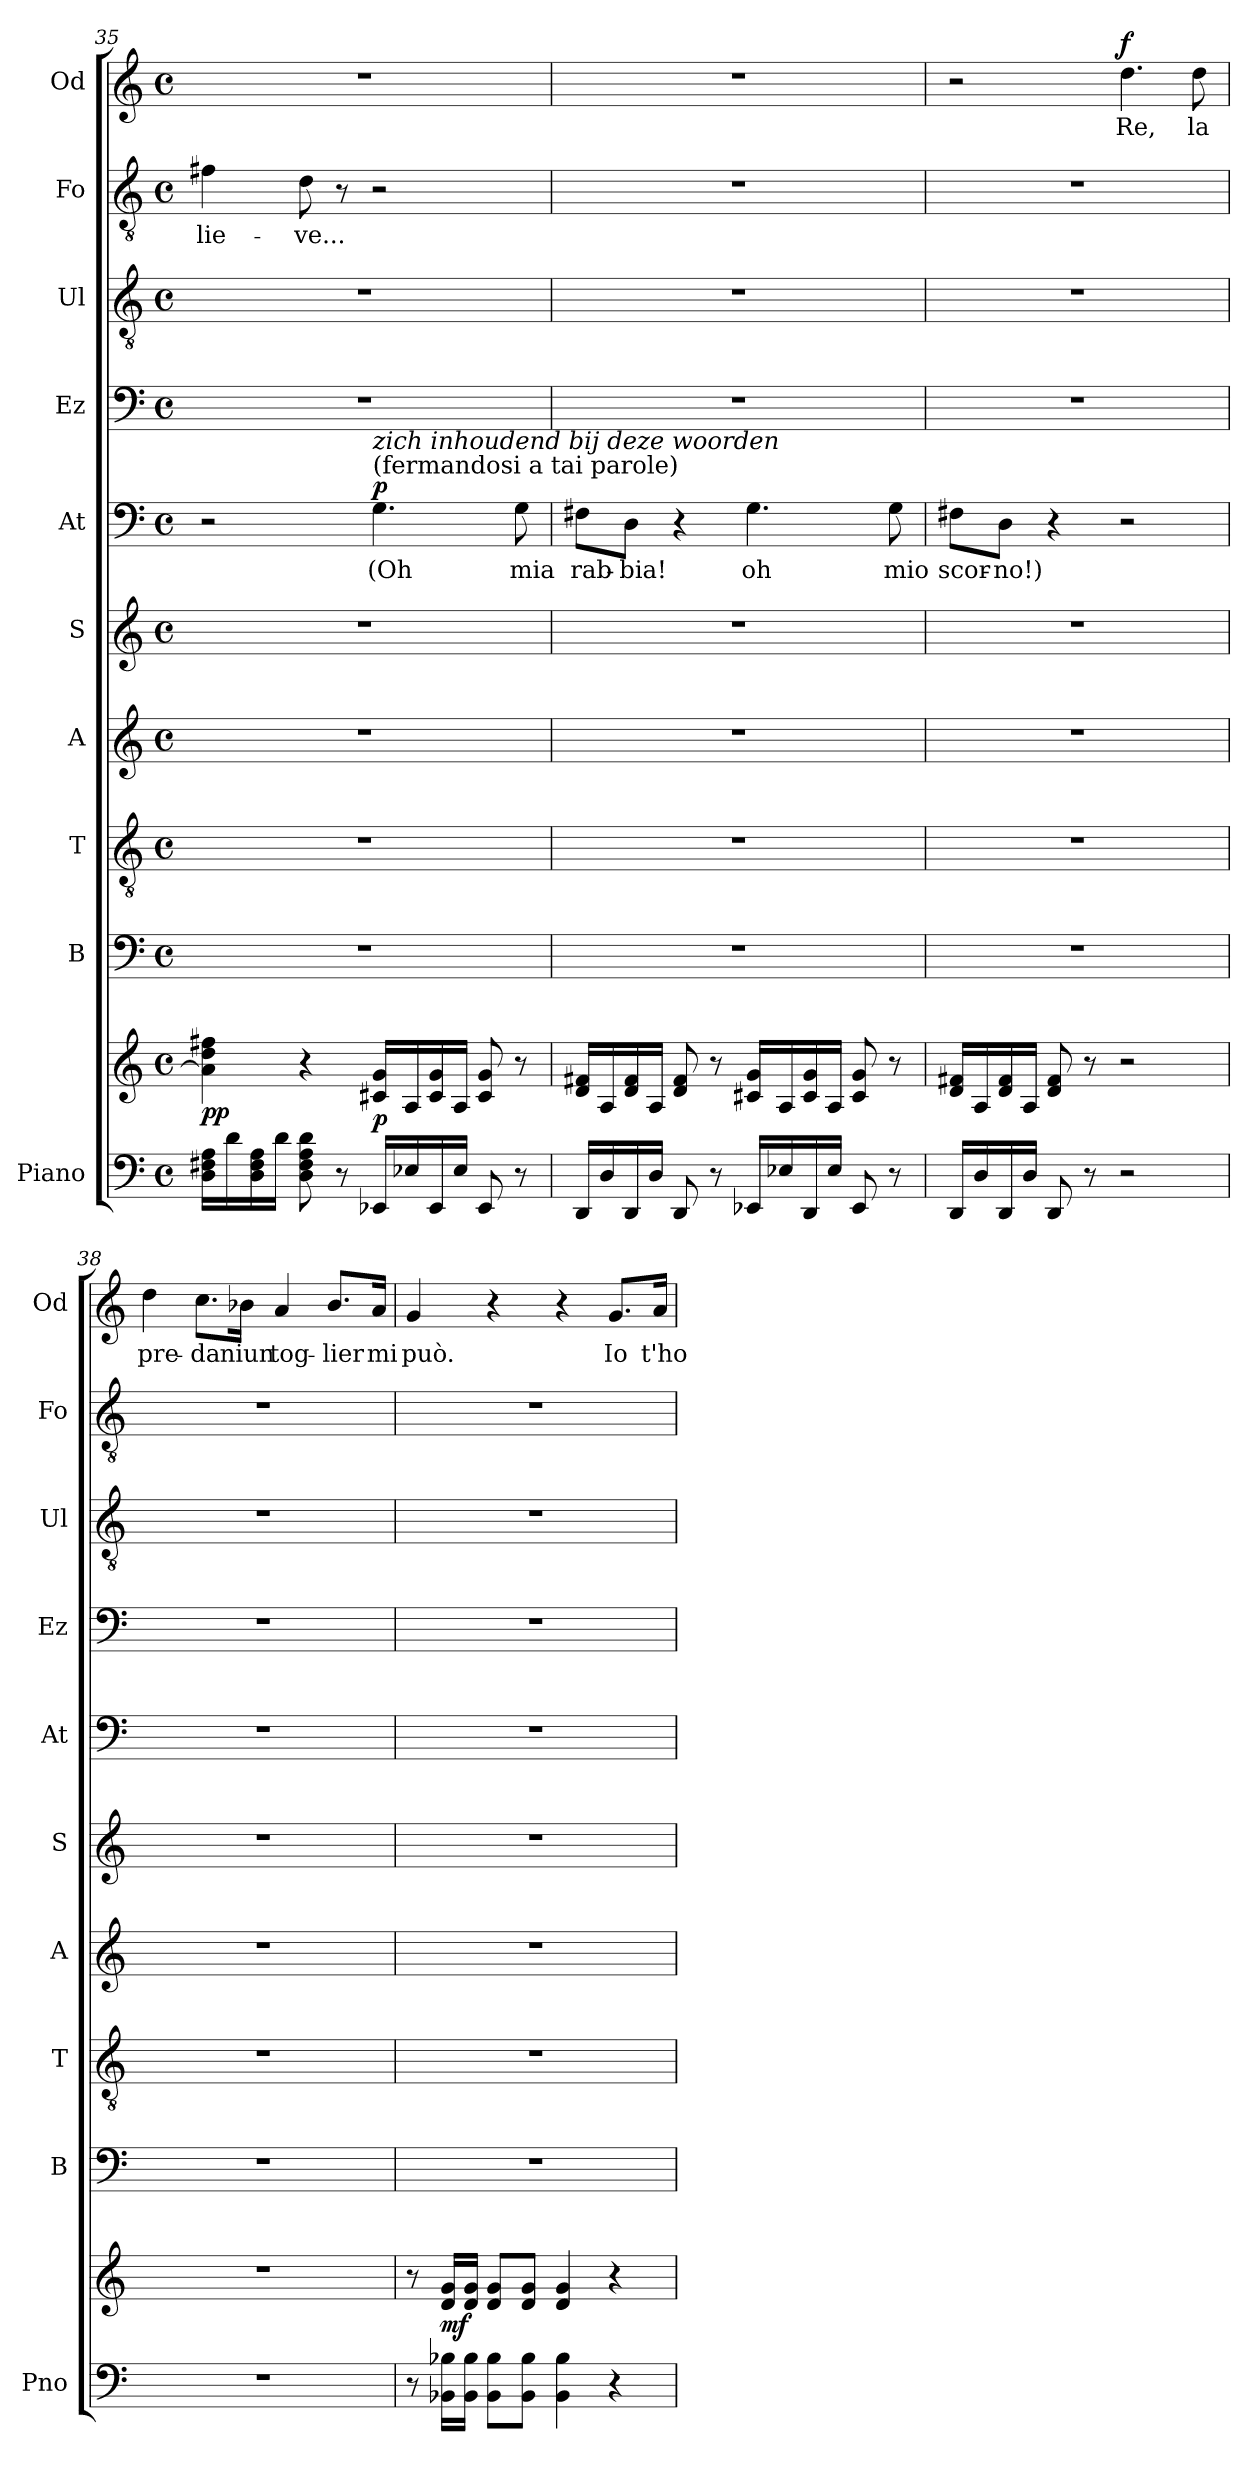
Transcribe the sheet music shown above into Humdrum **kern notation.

**kern	**kern	**dynam	**kern	**kern	**kern	**kern	**kern	**text	**dynam	**kern	**kern	**kern	**text	**kern	**text	**dynam
*part10	*part10	*part10	*part9	*part8	*part7	*part6	*part5	*part5	*part5	*part4	*part3	*part2	*part2	*part1	*part1	*part1
*staff11	*staff10	*staff10/11	*staff9	*staff8	*staff7	*staff6	*staff5	*staff5	*staff5	*staff4	*staff3	*staff2	*staff2	*staff1	*staff1	*staff1
*I"Piano	*	*	*I"B	*I"T	*I"A	*I"S	*I"At	*	*	*I"Ez	*I"Ul	*I"Fo	*	*I"Od	*	*
*I'Pno	*	*	*I'B	*I'T	*I'A	*I'S	*I'At	*	*	*I'Ez	*I'Ul	*I'Fo	*	*I'Od	*	*
!!LO:LB:g=z
*clefF4	*clefG2	*	*clefF4	*clefGv2	*clefG2	*clefG2	*clefF4	*	*	*clefF4	*clefGv2	*clefGv2	*	*clefG2	*	*
*k[]	*k[]	*	*k[]	*k[]	*k[]	*k[]	*k[]	*	*	*k[]	*k[]	*k[]	*	*k[]	*	*
*M4/4	*M4/4	*	*M4/4	*M4/4	*M4/4	*M4/4	*M4/4	*	*	*M4/4	*M4/4	*M4/4	*	*M4/4	*	*
*met(c)	*met(c)	*	*met(c)	*met(c)	*met(c)	*met(c)	*met(c)	*	*	*met(c)	*met(c)	*met(c)	*	*met(c)	*	*
=35	=35	=35	=35	=35	=35	=35	=35	=35	=35	=35	=35	=35	=35	=35	=35	=35
!	!	!LO:DY:b	!	!	!	!	!	!	!	!	!	!	!LO:LY:b	!	!	!
16D\ 16F#X\ 16A\LL	4a\] 4dd\ 4ff#X\	pp	1r	1r	1r	1r	2r	.	.	1r	1r	4f#X\	lie-	1r	.	.
16d\	.	.	.	.	.	.	.	.	.	.	.	.	.	.	.	.
16D\ 16F#\ 16A\	.	.	.	.	.	.	.	.	.	.	.	.	.	.	.	.
16d\JJ	.	.	.	.	.	.	.	.	.	.	.	.	.	.	.	.
!	!	!	!	!	!	!	!	!	!	!	!	!	!LO:LY:b	!	!	!
8D\ 8F#\ 8A\ 8d\	4r	.	.	.	.	.	.	.	.	.	.	8d\	-ve...	.	.	.
8r	.	.	.	.	.	.	.	.	.	.	.	8r	.	.	.	.
!	!	!	!	!	!	!	!LO:TX:a:t=(fermandosi a tai parole)	!	!	!	!	!	!	!	!	!
!	!	!	!	!	!	!	!LO:TX:a:i:t=zich inhoudend bij deze woorden	!	!	!	!	!	!	!	!	!
!	!	!LO:DY:b	!	!	!	!	!	!LO:LY:b	!LO:DY:a	!	!	!	!	!	!	!
16EE-X/LL	16c#X/ 16g/LL	p	.	.	.	.	4.G\	(Oh	p	.	.	2r	.	.	.	.
16E-X/	16A/	.	.	.	.	.	.	.	.	.	.	.	.	.	.	.
16EE-/	16c#/ 16g/	.	.	.	.	.	.	.	.	.	.	.	.	.	.	.
16E-/JJ	16A/JJ	.	.	.	.	.	.	.	.	.	.	.	.	.	.	.
8EE-/	8c#/ 8g/	.	.	.	.	.	.	.	.	.	.	.	.	.	.	.
!	!	!	!	!	!	!	!	!LO:LY:b	!	!	!	!	!	!	!	!
8r	8r	.	.	.	.	.	8G\	mia	.	.	.	.	.	.	.	.
=36	=36	=36	=36	=36	=36	=36	=36	=36	=36	=36	=36	=36	=36	=36	=36	=36
!	!	!	!	!	!	!	!	!LO:LY:b	!	!	!	!	!	!	!	!
16DD/LL	16d/ 16f#X/LL	.	1r	1r	1r	1r	8F#X\L	rab-	.	1r	1r	1r	.	1r	.	.
16D/	16A/	.	.	.	.	.	.	.	.	.	.	.	.	.	.	.
!	!	!	!	!	!	!	!	!LO:LY:b	!	!	!	!	!	!	!	!
16DD/	16d/ 16f#/	.	.	.	.	.	8D\J	-bia!	.	.	.	.	.	.	.	.
16D/JJ	16A/JJ	.	.	.	.	.	.	.	.	.	.	.	.	.	.	.
8DD/	8d/ 8f#/	.	.	.	.	.	4r	.	.	.	.	.	.	.	.	.
8r	8r	.	.	.	.	.	.	.	.	.	.	.	.	.	.	.
!	!	!	!	!	!	!	!	!LO:LY:b	!	!	!	!	!	!	!	!
16EE-X/LL	16c#X/ 16g/LL	.	.	.	.	.	4.G\	oh	.	.	.	.	.	.	.	.
16E-X/	16A/	.	.	.	.	.	.	.	.	.	.	.	.	.	.	.
16DD/	16c#/ 16g/	.	.	.	.	.	.	.	.	.	.	.	.	.	.	.
16E-/JJ	16A/JJ	.	.	.	.	.	.	.	.	.	.	.	.	.	.	.
8EE-/	8c#/ 8g/	.	.	.	.	.	.	.	.	.	.	.	.	.	.	.
!	!	!	!	!	!	!	!	!LO:LY:b	!	!	!	!	!	!	!	!
8r	8r	.	.	.	.	.	8G\	mio	.	.	.	.	.	.	.	.
=37	=37	=37	=37	=37	=37	=37	=37	=37	=37	=37	=37	=37	=37	=37	=37	=37
!	!	!	!	!	!	!	!	!LO:LY:b	!	!	!	!	!	!	!	!
16DD/LL	16d/ 16f#X/LL	.	1r	1r	1r	1r	8F#X\L	scor-	.	1r	1r	1r	.	2r	.	.
16D/	16A/	.	.	.	.	.	.	.	.	.	.	.	.	.	.	.
!	!	!	!	!	!	!	!	!LO:LY:b	!	!	!	!	!	!	!	!
16DD/	16d/ 16f#/	.	.	.	.	.	8D\J	-no!)	.	.	.	.	.	.	.	.
16D/JJ	16A/JJ	.	.	.	.	.	.	.	.	.	.	.	.	.	.	.
8DD/	8d/ 8f#/	.	.	.	.	.	4r	.	.	.	.	.	.	.	.	.
8r	8r	.	.	.	.	.	.	.	.	.	.	.	.	.	.	.
!	!	!	!	!	!	!	!	!	!	!	!	!	!	!	!LO:LY:b	!LO:DY:a
2r	2r	.	.	.	.	.	2r	.	.	.	.	.	.	4.dd\	Re,	f
!	!	!	!	!	!	!	!	!	!	!	!	!	!	!	!LO:LY:b	!
.	.	.	.	.	.	.	.	.	.	.	.	.	.	8dd\	la	.
=38	=38	=38	=38	=38	=38	=38	=38	=38	=38	=38	=38	=38	=38	=38	=38	=38
!	!	!	!	!	!	!	!	!	!	!	!	!	!	!	!LO:LY:b	!
1r	1r	.	1r	1r	1r	1r	1r	.	.	1r	1r	1r	.	4dd\	pre-	.
!	!	!	!	!	!	!	!	!	!	!	!	!	!	!	!LO:LY:b	!
.	.	.	.	.	.	.	.	.	.	.	.	.	.	8.cc\L	-da	.
!	!	!	!	!	!	!	!	!	!	!	!	!	!	!	!LO:LY:b	!
.	.	.	.	.	.	.	.	.	.	.	.	.	.	16b-X\Jk	niun	.
!	!	!	!	!	!	!	!	!	!	!	!	!	!	!	!LO:LY:b	!
.	.	.	.	.	.	.	.	.	.	.	.	.	.	4a/	tog-	.
!	!	!	!	!	!	!	!	!	!	!	!	!	!	!	!LO:LY:b	!
.	.	.	.	.	.	.	.	.	.	.	.	.	.	8.b-/L	-lier	.
!	!	!	!	!	!	!	!	!	!	!	!	!	!	!	!LO:LY:b	!
.	.	.	.	.	.	.	.	.	.	.	.	.	.	16a/Jk	mi	.
!!LO:PB:g=z
=39	=39	=39	=39	=39	=39	=39	=39	=39	=39	=39	=39	=39	=39	=39	=39	=39
!	!	!	!	!	!	!	!	!	!	!	!	!	!	!	!LO:LY:b	!
8r	8r	.	1r	1r	1r	1r	1r	.	.	1r	1r	1r	.	4g/	può.	.
!	!	!LO:DY:b	!	!	!	!	!	!	!	!	!	!	!	!	!	!
16BB-X\ 16B-X\LL	16d/ 16g/LL	mf	.	.	.	.	.	.	.	.	.	.	.	.	.	.
16BB-\ 16B-\JJ	16d/ 16g/JJ	.	.	.	.	.	.	.	.	.	.	.	.	.	.	.
8BB-\ 8B-\L	8d/ 8g/L	.	.	.	.	.	.	.	.	.	.	.	.	4r	.	.
8BB-\ 8B-\J	8d/ 8g/J	.	.	.	.	.	.	.	.	.	.	.	.	.	.	.
4BB-\ 4B-\	4d/ 4g/	.	.	.	.	.	.	.	.	.	.	.	.	4r	.	.
!	!	!	!	!	!	!	!	!	!	!	!	!	!	!	!LO:LY:b	!
4r	4r	.	.	.	.	.	.	.	.	.	.	.	.	8.g/L	Io	.
!	!	!	!	!	!	!	!	!	!	!	!	!	!	!	!LO:LY:b	!
.	.	.	.	.	.	.	.	.	.	.	.	.	.	16a/Jk	t'ho	.
=	=	=	=	=	=	=	=	=	=	=	=	=	=	=	=	=
*-	*-	*-	*-	*-	*-	*-	*-	*-	*-	*-	*-	*-	*-	*-	*-	*-
